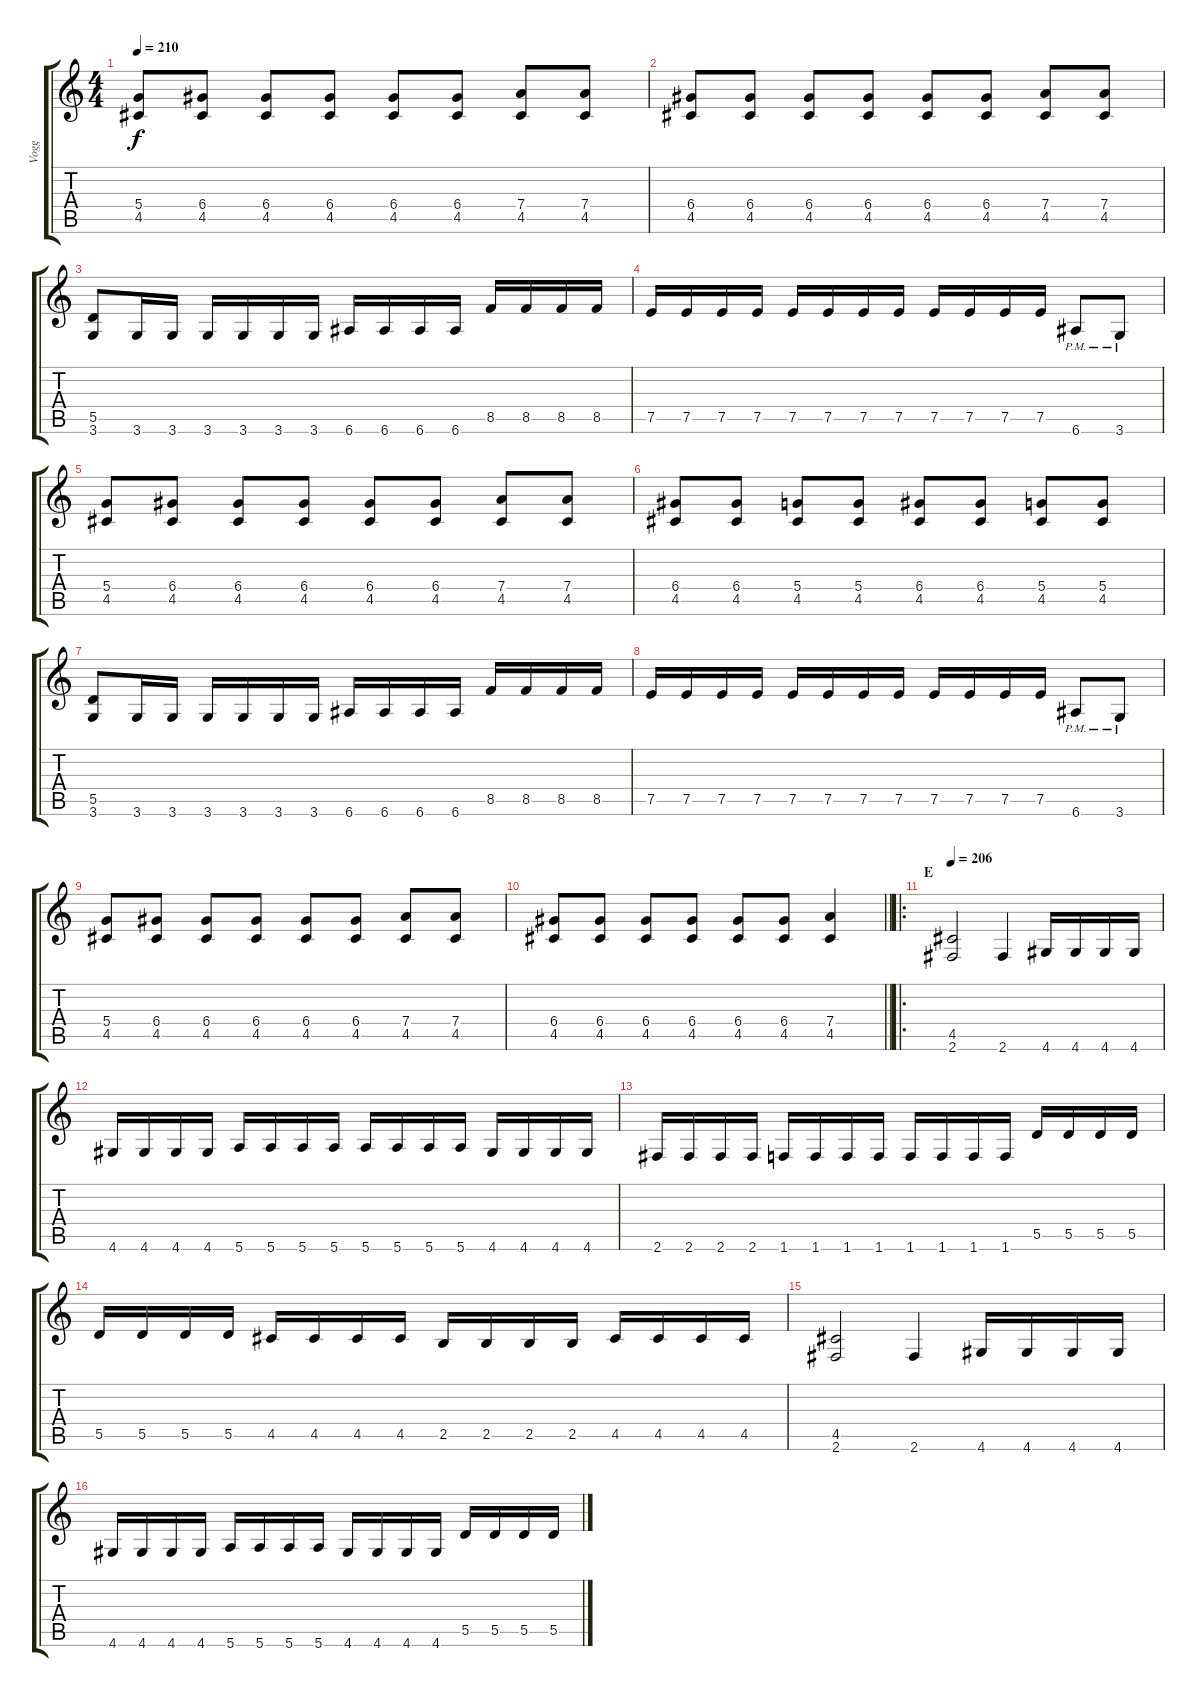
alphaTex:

\track ("Vogg" "Vogg") {instrument distortionguitar}
\staff {score tabs}
\tuning (E4 B3 G3 D3 A2 E2) {hide}
\ts (4 4)
\tempo 210
\clef g2
\ks c
(5.4 4.5).8{dy f} (6.4 4.5).8 (6.4 4.5).8 (6.4 4.5).8 (6.4 4.5).8 (6.4 4.5).8 (7.4 4.5).8 (7.4 4.5).8 |
(6.4 4.5).8 (6.4 4.5).8 (6.4 4.5).8 (6.4 4.5).8 (6.4 4.5).8 (6.4 4.5).8 (7.4 4.5).8 (7.4 4.5).8 |
(5.5 3.6).8 3.6.16 3.6.16 3.6.16 3.6.16 3.6.16 3.6.16 6.6.16 6.6.16 6.6.16 6.6.16 8.5.16 8.5.16 8.5.16 8.5.16 |
7.5.16 7.5.16 7.5.16 7.5.16 7.5.16 7.5.16 7.5.16 7.5.16 7.5.16 7.5.16 7.5.16 7.5.16 6.6{pm}.8 3.6{pm}.8 |
(5.4 4.5).8 (6.4 4.5).8 (6.4 4.5).8 (6.4 4.5).8 (6.4 4.5).8 (6.4 4.5).8 (7.4 4.5).8 (7.4 4.5).8 |
(6.4 4.5).8 (6.4 4.5).8 (5.4 4.5).8 (5.4 4.5).8 (6.4 4.5).8 (6.4 4.5).8 (5.4 4.5).8 (5.4 4.5).8 |
(5.5 3.6).8 3.6.16 3.6.16 3.6.16 3.6.16 3.6.16 3.6.16 6.6.16 6.6.16 6.6.16 6.6.16 8.5.16 8.5.16 8.5.16 8.5.16 |
7.5.16 7.5.16 7.5.16 7.5.16 7.5.16 7.5.16 7.5.16 7.5.16 7.5.16 7.5.16 7.5.16 7.5.16 6.6{pm}.8 3.6{pm}.8 |
(5.4 4.5).8 (6.4 4.5).8 (6.4 4.5).8 (6.4 4.5).8 (6.4 4.5).8 (6.4 4.5).8 (7.4 4.5).8 (7.4 4.5).8 |
\barLineRight lightlight
(6.4 4.5).8 (6.4 4.5).8 (6.4 4.5).8 (6.4 4.5).8 (6.4 4.5).8 (6.4 4.5).8 (7.4 4.5).4 |
\ro
\section ("" "E")
\tempo 206
(4.5 2.6).2 2.6.4 4.6.16 4.6.16 4.6.16 4.6.16 |
4.6.16 4.6.16 4.6.16 4.6.16 5.6.16 5.6.16 5.6.16 5.6.16 5.6.16 5.6.16 5.6.16 5.6.16 4.6.16 4.6.16 4.6.16 4.6.16 |
2.6.16 2.6.16 2.6.16 2.6.16 1.6.16 1.6.16 1.6.16 1.6.16 1.6.16 1.6.16 1.6.16 1.6.16 5.5.16 5.5.16 5.5.16 5.5.16 |
5.5.16 5.5.16 5.5.16 5.5.16 4.5.16 4.5.16 4.5.16 4.5.16 2.5.16 2.5.16 2.5.16 2.5.16 4.5.16 4.5.16 4.5.16 4.5.16 |
(4.5 2.6).2 2.6.4 4.6.16 4.6.16 4.6.16 4.6.16 |
4.6.16 4.6.16 4.6.16 4.6.16 5.6.16 5.6.16 5.6.16 5.6.16 4.6.16 4.6.16 4.6.16 4.6.16 5.5.16 5.5.16 5.5.16 5.5.16
